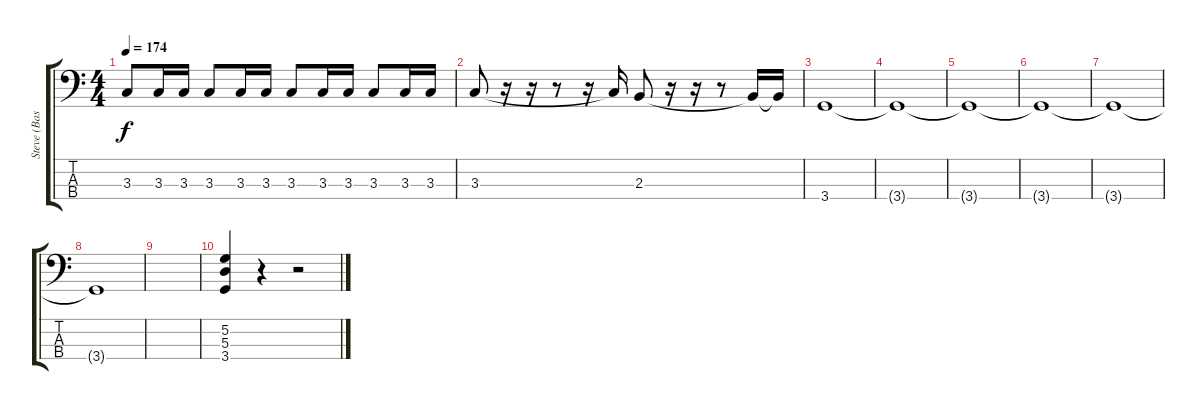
\track ("Steve (Bass)" "Steve (Bas") {instrument electricbassfinger}
\staff {score tabs}
\tuning (G2 D2 A1 E1) {hide}
\ts (4 4)
\tempo 174
\clef f4
\ks c
3.3.8{dy f} 3.3.16 3.3.16 3.3.8 3.3.16 3.3.16 3.3.8 3.3.16 3.3.16 3.3.8 3.3.16 3.3.16 |
3.3.8 r.16 r.16 r.8 r.16 3.3{t}.16 2.3.8 r.16 r.16 r.8 2.3{t}.16 2.3{t}.16 |
3.4.1 |
3.4{t}.1 |
3.4{t}.1 |
3.4{t}.1 |
3.4{t}.1 |
3.4{t}.1 |
|
(5.2 5.3 3.4).4 r.4 r.2
